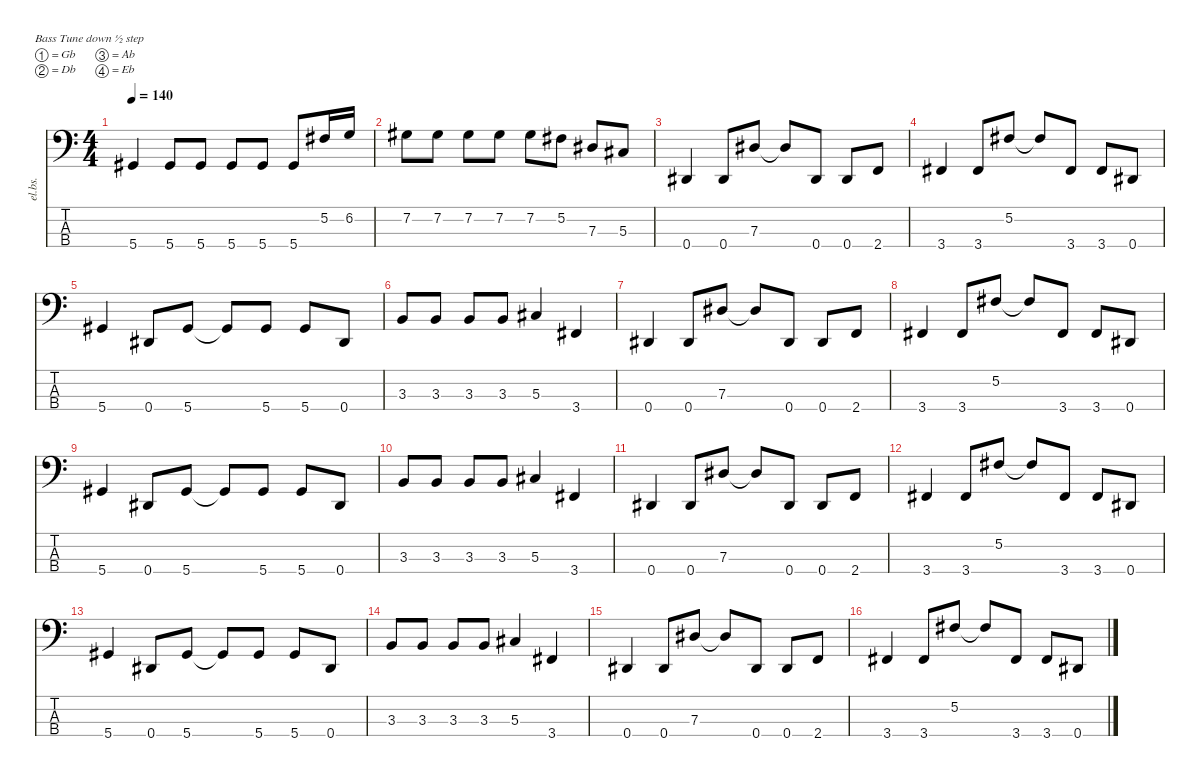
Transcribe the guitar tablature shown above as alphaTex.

\defaultSystemsLayout 4
\hideDynamics
\bracketExtendMode nobrackets
\otherSystemsTrackNameOrientation horizontal
\track ("Bass (Duff)" "el.bs.") {instrument electricbasspick}
\staff {score tabs}
\tuning (Gb2 Db2 Ab1 Eb1)
\ts (4 4)
\tempo 140
\clef f4
\ks c
5.4{acc #}.4{dy f} 5.4{acc #}.8 5.4{acc #}.8 5.4{acc #}.8 5.4{acc #}.8 5.4{acc #}.8 5.2{acc #}.16 6.2.16 |
7.2{acc #}.8 7.2{acc #}.8 7.2{acc #}.8 7.2{acc #}.8 7.2{acc #}.8 5.2{acc #}.8 7.3{acc #}.8 5.3{acc #}.8 |
0.4{acc #}.4 0.4{acc #}.8 7.3{acc #}.8 7.3{t acc #}.8 0.4{acc #}.8 0.4{acc #}.8 2.4.8 |
3.4{acc #}.4 3.4{acc #}.8 5.2{acc #}.8 5.2{t acc #}.8 3.4{acc #}.8 3.4{acc #}.8 0.4{acc #}.8 |
5.4{acc #}.4 0.4{acc #}.8 5.4{acc #}.8 5.4{t acc #}.8 5.4{acc #}.8 5.4{acc #}.8 0.4{acc #}.8 |
3.3.8 3.3.8 3.3.8 3.3.8 5.3{acc #}.4 3.4{acc #}.4 |
0.4{acc #}.4 0.4{acc #}.8 7.3{acc #}.8 7.3{t acc #}.8 0.4{acc #}.8 0.4{acc #}.8 2.4.8 |
3.4{acc #}.4 3.4{acc #}.8 5.2{acc #}.8 5.2{t acc #}.8 3.4{acc #}.8 3.4{acc #}.8 0.4{acc #}.8 |
5.4{acc #}.4 0.4{acc #}.8 5.4{acc #}.8 5.4{t acc #}.8 5.4{acc #}.8 5.4{acc #}.8 0.4{acc #}.8 |
3.3.8 3.3.8 3.3.8 3.3.8 5.3{acc #}.4 3.4{acc #}.4 |
0.4{acc #}.4 0.4{acc #}.8 7.3{acc #}.8 7.3{t acc #}.8 0.4{acc #}.8 0.4{acc #}.8 2.4.8 |
3.4{acc #}.4 3.4{acc #}.8 5.2{acc #}.8 5.2{t acc #}.8 3.4{acc #}.8 3.4{acc #}.8 0.4{acc #}.8 |
5.4{acc #}.4 0.4{acc #}.8 5.4{acc #}.8 5.4{t acc #}.8 5.4{acc #}.8 5.4{acc #}.8 0.4{acc #}.8 |
3.3.8 3.3.8 3.3.8 3.3.8 5.3{acc #}.4 3.4{acc #}.4 |
0.4{acc #}.4 0.4{acc #}.8 7.3{acc #}.8 7.3{t acc #}.8 0.4{acc #}.8 0.4{acc #}.8 2.4.8 |
3.4{acc #}.4 3.4{acc #}.8 5.2{acc #}.8 5.2{t acc #}.8 3.4{acc #}.8 3.4{acc #}.8 0.4{acc #}.8
